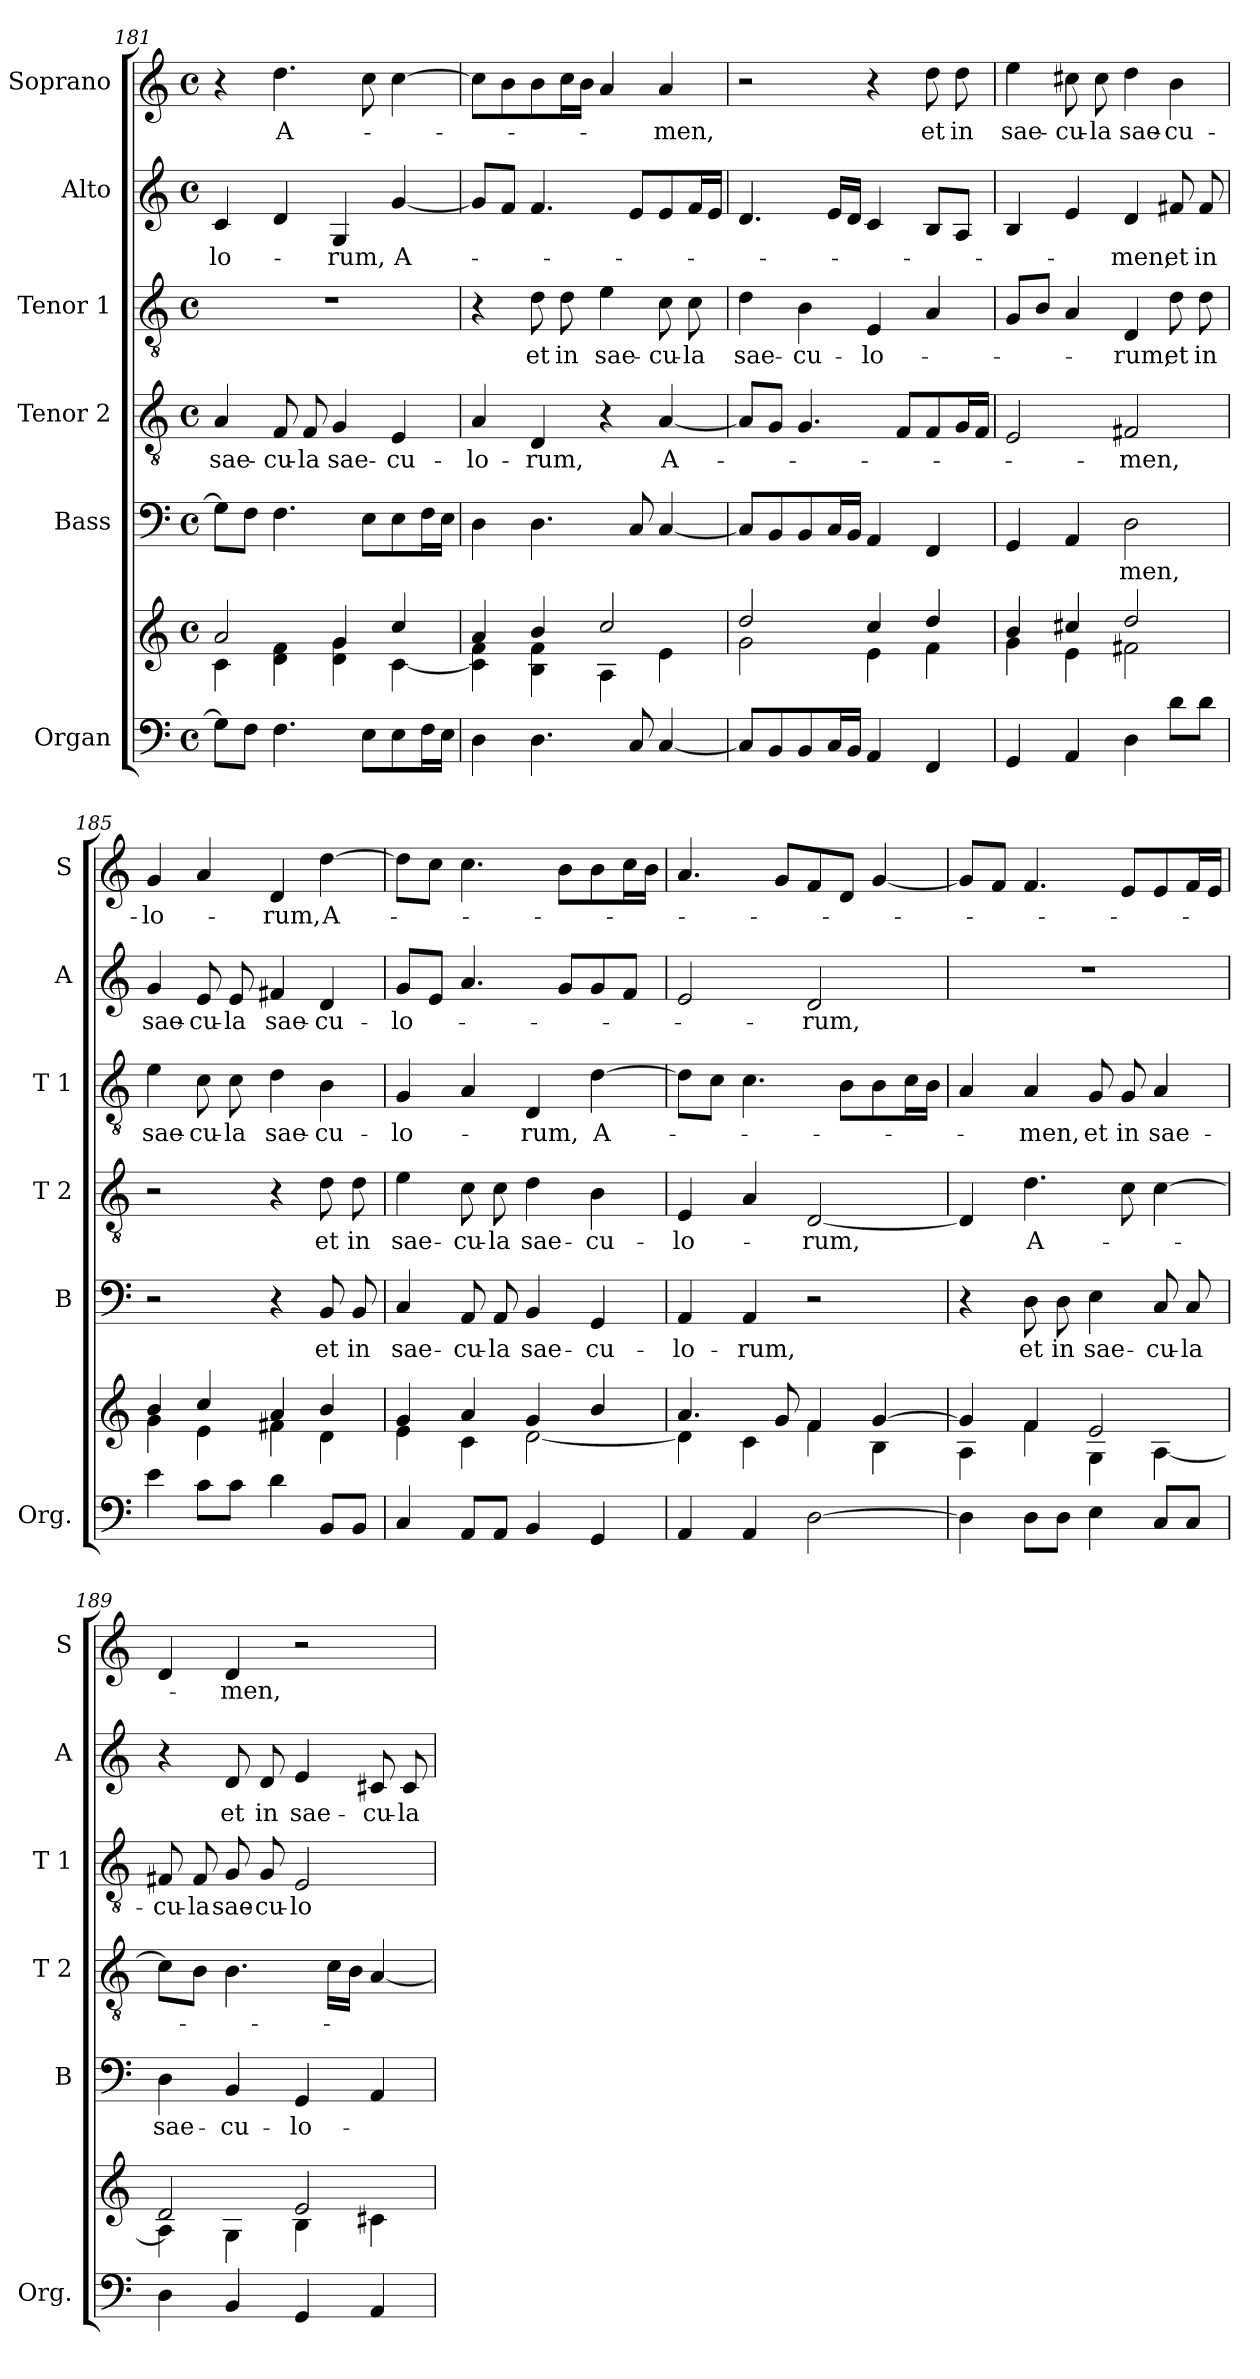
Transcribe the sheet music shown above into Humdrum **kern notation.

**kern	**kern	**kern	**text	**kern	**text	**kern	**text	**kern	**text	**kern	**text
*part6	*part6	*part5	*part5	*part4	*part4	*part3	*part3	*part2	*part2	*part1	*part1
*staff7	*staff6	*staff5	*staff5	*staff4	*staff4	*staff3	*staff3	*staff2	*staff2	*staff1	*staff1
*I"Organ	*	*I"Bass	*	*I"Tenor 2	*	*I"Tenor 1	*	*I"Alto	*	*I"Soprano	*
*I'Org.	*	*I'B	*	*I'T 2	*	*I'T 1	*	*I'A	*	*I'S	*
!!LO:PB:g=z
*clefF4	*clefG2	*clefF4	*	*clefGv2	*	*clefGv2	*	*clefG2	*	*clefG2	*
*k[]	*k[]	*k[]	*	*k[]	*	*k[]	*	*k[]	*	*k[]	*
*C:	*C:	*C:	*	*C:	*	*C:	*	*C:	*	*C:	*
*M4/4	*M4/4	*M4/4	*	*M4/4	*	*M4/4	*	*M4/4	*	*M4/4	*
*met(c)	*met(c)	*met(c)	*	*met(c)	*	*met(c)	*	*met(c)	*	*met(c)	*
=181	=181	=181	=181	=181	=181	=181	=181	=181	=181	=181	=181
*	*^	*	*	*	*	*	*	*	*	*	*
!	!	!	!	!	!	!LO:LY:b	!	!	!	!LO:LY:b	!	!
8G\L]	2a!/	4c!\	8G\L]	.	4A/	sae-	1r	.	4c/	-lo-	4r	.
8F\J	.	.	8F\J	.	.	.	.	.	.	.	.	.
!	!	!	!	!	!	!LO:LY:b	!	!	!	!	!	!LO:LY:b
4.F\	.	4d!\ 4f!\	4.F\	.	8F/	-cu-	.	.	4d/	.	4.dd\	A-
!	!	!	!	!	!	!LO:LY:b	!	!	!	!	!	!
.	.	.	.	.	8F/	-la	.	.	.	.	.	.
!	!	!	!	!	!	!LO:LY:b	!	!	!	!LO:LY:b	!	!
.	4g!/	4d!\ 4g!\	.	.	4G/	sae-	.	.	4G/	-rum,	.	.
8E\L	.	.	8E\L	.	.	.	.	.	.	.	8cc\	.
!	!	!	!	!	!	!LO:LY:b	!	!	!	!LO:LY:b	!	!
8E\	4cc!/	[<4c!\	8E\	.	4E/	-cu-	.	.	[4g/	A-	[4cc\	.
16F\L	.	.	16F\L	.	.	.	.	.	.	.	.	.
16E\JJ	.	.	16E\JJ	.	.	.	.	.	.	.	.	.
=182	=182	=182	=182	=182	=182	=182	=182	=182	=182	=182	=182	=182
!	!	!	!	!	!	!LO:LY:b	!	!	!	!	!	!
4D\	4a!/	4c!\] 4f!\	4D\	.	4A/	-lo-	4r	.	8g/L]	.	8cc\L]	.
.	.	.	.	.	.	.	.	.	8f/J	.	8b\	.
!	!	!	!	!	!	!LO:LY:b	!	!LO:LY:b	!	!	!	!
4.D\	4b!/	4B!\ 4f!\	4.D\	.	4D/	-rum,	8d\	et	4.f/	.	8b\	.
!	!	!	!	!	!	!	!	!LO:LY:b	!	!	!	!
.	.	.	.	.	.	.	8d\	in	.	.	16cc\L	.
.	.	.	.	.	.	.	.	.	.	.	16b\JJ	.
!	!	!	!	!	!	!	!	!LO:LY:b	!	!	!	!
.	2cc!/	4A!\	.	.	4r	.	4e\	sae-	.	.	4a/	.
8C/	.	.	8C/	.	.	.	.	.	8e/L	.	.	.
!	!	!	!	!	!	!LO:LY:b	!	!LO:LY:b	!	!	!	!LO:LY:b
[4C/	.	4e!\	[4C/	.	[4A/	A-	8c\	-cu-	8e/	.	4a/	-men,
!	!	!	!	!	!	!	!	!LO:LY:b	!	!	!	!
.	.	.	.	.	.	.	8c\	-la	16f/L	.	.	.
.	.	.	.	.	.	.	.	.	16e/JJ	.	.	.
=183	=183	=183	=183	=183	=183	=183	=183	=183	=183	=183	=183	=183
!	!	!	!	!	!	!	!	!LO:LY:b	!	!	!	!
8C/L]	2dd!/	2g!\	8C/L]	.	8A/L]	.	4d\	sae-	4.d/	.	2r	.
8BB/	.	.	8BB/	.	8G/J	.	.	.	.	.	.	.
!	!	!	!	!	!	!	!	!LO:LY:b	!	!	!	!
8BB/	.	.	8BB/	.	4.G/	.	4B\	-cu-	.	.	.	.
16C/L	.	.	16C/L	.	.	.	.	.	16e/LL	.	.	.
16BB/JJ	.	.	16BB/JJ	.	.	.	.	.	16d/JJ	.	.	.
!	!	!	!	!	!	!	!	!LO:LY:b	!	!	!	!
4AA/	4cc!/	4e!\	4AA/	.	.	.	4E/	-lo-	4c/	.	4r	.
.	.	.	.	.	8F/L	.	.	.	.	.	.	.
!	!	!	!	!	!	!	!	!	!	!	!	!LO:LY:b
4FF/	4dd!/	4f!\	4FF/	.	8F/	.	4A/	.	8B/L	.	8dd\	et
!	!	!	!	!	!	!	!	!	!	!	!	!LO:LY:b
.	.	.	.	.	16G/L	.	.	.	8A/J	.	8dd\	in
.	.	.	.	.	16F/JJ	.	.	.	.	.	.	.
=184	=184	=184	=184	=184	=184	=184	=184	=184	=184	=184	=184	=184
!	!	!	!	!	!	!	!	!	!	!	!	!LO:LY:b
4GG/	4b!/	4g!\	4GG/	.	2E/	.	8G/L	.	4B/	.	4ee\	sae-
.	.	.	.	.	.	.	8B/J	.	.	.	.	.
!	!	!	!	!	!	!	!	!	!	!	!	!LO:LY:b
4AA/	4cc#X!/	4e!\	4AA/	.	.	.	4A/	.	4e/	.	8cc#X\	-cu-
!	!	!	!	!	!	!	!	!	!	!	!	!LO:LY:b
.	.	.	.	.	.	.	.	.	.	.	8cc#\	-la
!	!	!	!	!LO:LY:b	!	!LO:LY:b	!	!LO:LY:b	!	!LO:LY:b	!	!LO:LY:b
4D\	2dd!/	2f#X!\	2D\	-men,	2F#X/	-men,	4D/	-rum,	4d/	-men,	4dd\	sae-
!	!	!	!	!	!	!	!	!LO:LY:b	!	!LO:LY:b	!	!LO:LY:b
8d\L	.	.	.	.	.	.	8d\	et	8f#X/	et	4b\	-cu-
!	!	!	!	!	!	!	!	!LO:LY:b	!	!LO:LY:b	!	!
8d\J	.	.	.	.	.	.	8d\	in	8f#/	in	.	.
=185	=185	=185	=185	=185	=185	=185	=185	=185	=185	=185	=185	=185
!	!	!	!	!	!	!	!	!LO:LY:b	!	!LO:LY:b	!	!LO:LY:b
4e\	4b!/	4g!\	2r	.	2r	.	4e\	sae-	4g/	sae-	4g/	-lo-
!	!	!	!	!	!	!	!	!LO:LY:b	!	!LO:LY:b	!	!
8c\L	4cc!/	4e!\	.	.	.	.	8c\	-cu-	8e/	-cu-	4a/	.
!	!	!	!	!	!	!	!	!LO:LY:b	!	!LO:LY:b	!	!
8c\J	.	.	.	.	.	.	8c\	-la	8e/	-la	.	.
!	!	!	!	!	!	!	!	!LO:LY:b	!	!LO:LY:b	!	!LO:LY:b
4d\	4a!/	4f#X!\	4r	.	4r	.	4d\	sae-	4f#X/	sae-	4d/	-rum,
!	!	!	!	!LO:LY:b	!	!LO:LY:b	!	!LO:LY:b	!	!LO:LY:b	!	!LO:LY:b
8BB/L	4b!/	4d!\	8BB/	et	8d\	et	4B\	-cu-	4d/	-cu-	[4dd\	A-
!	!	!	!	!LO:LY:b	!	!LO:LY:b	!	!	!	!	!	!
8BB/J	.	.	8BB/	in	8d\	in	.	.	.	.	.	.
!!LO:LB:g=z
=186	=186	=186	=186	=186	=186	=186	=186	=186	=186	=186	=186	=186
!	!	!	!	!LO:LY:b	!	!LO:LY:b	!	!LO:LY:b	!	!LO:LY:b	!	!
4C/	4g!/	4e!\	4C/	sae-	4e\	sae-	4G/	-lo-	8g/L	-lo-	8dd\L]	.
.	.	.	.	.	.	.	.	.	8e/J	.	8cc\J	.
!	!	!	!	!LO:LY:b	!	!LO:LY:b	!	!	!	!	!	!
8AA/L	4a!/	4c!\	8AA/	-cu-	8c\	-cu-	4A/	.	4.a/	.	4.cc\	.
!	!	!	!	!LO:LY:b	!	!LO:LY:b	!	!	!	!	!	!
8AA/J	.	.	8AA/	-la	8c\	-la	.	.	.	.	.	.
!	!	!	!	!LO:LY:b	!	!LO:LY:b	!	!LO:LY:b	!	!	!	!
4BB/	4g!/	[<2d!\	4BB/	sae-	4d\	sae-	4D/	-rum,	.	.	.	.
.	.	.	.	.	.	.	.	.	8g/L	.	8b\L	.
!	!	!	!	!LO:LY:b	!	!LO:LY:b	!	!LO:LY:b	!	!	!	!
4GG/	4b!/	.	4GG/	-cu-	4B\	-cu-	[4d\	A-	8g/	.	8b\	.
.	.	.	.	.	.	.	.	.	8f/J	.	16cc\L	.
.	.	.	.	.	.	.	.	.	.	.	16b\JJ	.
=187	=187	=187	=187	=187	=187	=187	=187	=187	=187	=187	=187	=187
!	!	!	!	!LO:LY:b	!	!LO:LY:b	!	!	!	!	!	!
4AA/	4.a!/	4d!\]	4AA/	-lo-	4E/	-lo-	8d\L]	.	2e/	.	4.a/	.
.	.	.	.	.	.	.	8c\J	.	.	.	.	.
!	!	!	!	!LO:LY:b	!	!	!	!	!	!	!	!
4AA/	.	4c!\	4AA/	-rum,	4A/	.	4.c\	.	.	.	.	.
.	8g!/	.	.	.	.	.	.	.	.	.	8g/L	.
!	!	!	!	!	!	!LO:LY:b	!	!	!	!LO:LY:b	!	!
[2D\	4f!/	4f!\	2r	.	[2D/	-rum,	.	.	2d/	-rum,	8f/	.
.	.	.	.	.	.	.	8B\L	.	.	.	8d/J	.
.	[>4g!/	4B!\	.	.	.	.	8B\	.	.	.	[4g/	.
.	.	.	.	.	.	.	16c\L	.	.	.	.	.
.	.	.	.	.	.	.	16B\JJ	.	.	.	.	.
=188	=188	=188	=188	=188	=188	=188	=188	=188	=188	=188	=188	=188
4D\]	4g!/]	4A!\	4r	.	4D/]	.	4A/	.	1r	.	8g/L]	.
.	.	.	.	.	.	.	.	.	.	.	8f/J	.
!	!	!	!	!LO:LY:b	!	!LO:LY:b	!	!LO:LY:b	!	!	!	!
8D\L	4f!/	4f!\	8D\	et	4.d\	A-	4A/	-men,	.	.	4.f/	.
!	!	!	!	!LO:LY:b	!	!	!	!	!	!	!	!
8D\J	.	.	8D\	in	.	.	.	.	.	.	.	.
!	!	!	!	!LO:LY:b	!	!	!	!LO:LY:b	!	!	!	!
4E\	2e!/	4G!\	4E\	sae-	.	.	8G/	et	.	.	.	.
!	!	!	!	!	!	!	!	!LO:LY:b	!	!	!	!
.	.	.	.	.	8c\	.	8G/	in	.	.	8e/L	.
!	!	!	!	!LO:LY:b	!	!	!	!LO:LY:b	!	!	!	!
8C/L	.	[<4A!\	8C/	-cu-	[4c\	.	4A/	sae-	.	.	8e/	.
!	!	!	!	!LO:LY:b	!	!	!	!	!	!	!	!
8C/J	.	.	8C/	-la	.	.	.	.	.	.	16f/L	.
.	.	.	.	.	.	.	.	.	.	.	16e/JJ	.
=189	=189	=189	=189	=189	=189	=189	=189	=189	=189	=189	=189	=189
!	!	!	!	!LO:LY:b	!	!	!	!LO:LY:b	!	!	!	!
4D\	2d!/	4A!\]	4D\	sae-	8c\L]	.	8F#X/	-cu-	4r	.	4d/	.
!	!	!	!	!	!	!	!	!LO:LY:b	!	!	!	!
.	.	.	.	.	8B\J	.	8F#/	-la	.	.	.	.
!	!	!	!	!LO:LY:b	!	!	!	!LO:LY:b	!	!LO:LY:b	!	!LO:LY:b
4BB/	.	4G!\	4BB/	-cu-	4.B\	.	8G/	sae-	8d/	et	4d/	-men,
!	!	!	!	!	!	!	!	!LO:LY:b	!	!LO:LY:b	!	!
.	.	.	.	.	.	.	8G/	-cu-	8d/	in	.	.
!	!	!	!	!LO:LY:b	!	!	!	!LO:LY:b	!	!LO:LY:b	!	!
4GG/	2e!/	4B!\	4GG/	-lo-	.	.	2E/	-lo-	4e/	sae-	2r	.
.	.	.	.	.	16c\LL	.	.	.	.	.	.	.
.	.	.	.	.	16B\JJ	.	.	.	.	.	.	.
!	!	!	!	!	!	!	!	!	!	!LO:LY:b	!	!
4AA/	.	4c#X!\	4AA/	.	[4A/	.	.	.	8c#X/	-cu-	.	.
!	!	!	!	!	!	!	!	!	!	!LO:LY:b	!	!
.	.	.	.	.	.	.	.	.	8c#/	-la	.	.
*	*v	*v	*	*	*	*	*	*	*	*	*	*
=	=	=	=	=	=	=	=	=	=	=	=
*-	*-	*-	*-	*-	*-	*-	*-	*-	*-	*-	*-
